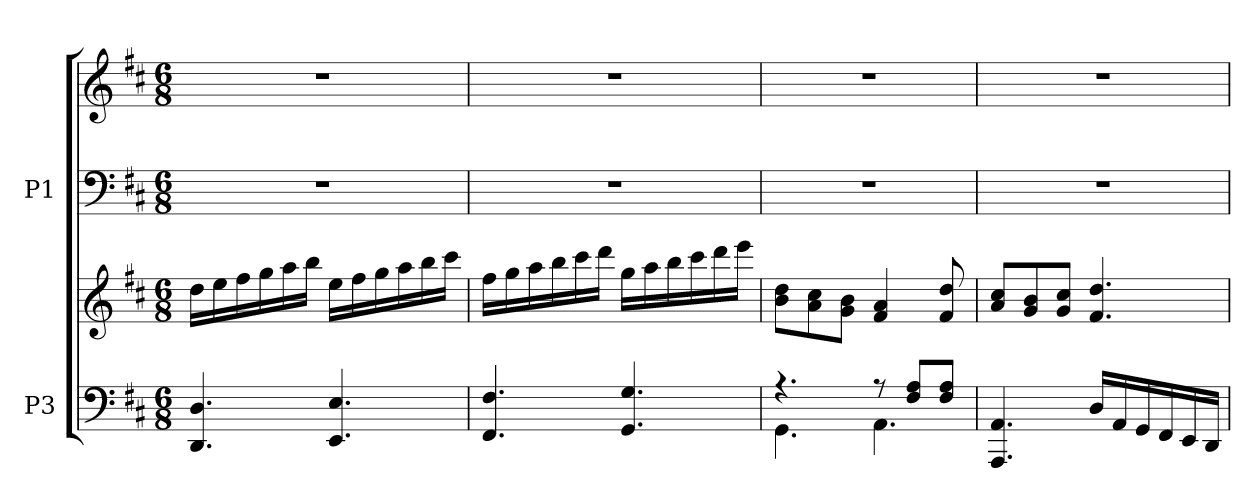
**kern	**kern	**kern	**kern
*part2	*part2	*part1	*part1
*staff4	*staff3	*staff2	*staff1
*I"P3	*	*I"P1	*
!!LO:PB:g=z
*clefF4	*clefG2	*clefF4	*clefG2
*k[f#c#]	*k[f#c#]	*k[f#c#]	*k[f#c#]
*D:	*D:	*D:	*D:
*M6/8	*M6/8	*M6/8	*M6/8
*MM92	*MM92	*MM92	*MM92
=1	=1	=1	=1
!	!	!LO:N:vis=1	!LO:N:vis=1
4.DDi/ 4.Di	16ddi\LL	2.r	2.r
.	16eei\	.	.
.	16ff#i\	.	.
.	16ggi\	.	.
.	16aai\	.	.
.	16bbi\JJ	.	.
4.EEi/ 4.Ei	16eei\LL	.	.
.	16ff#i\	.	.
.	16ggi\	.	.
.	16aai\	.	.
.	16bbi\	.	.
.	16ccc#i\JJ	.	.
=2	=2	=2	=2
!	!	!LO:N:vis=1	!LO:N:vis=1
4.FF#i/ 4.F#i	16ff#i\LL	2.r	2.r
.	16ggi\	.	.
.	16aai\	.	.
.	16bbi\	.	.
.	16ccc#i\	.	.
.	16dddi\JJ	.	.
4.GGi/ 4.Gi	16ggi\LL	.	.
.	16aai\	.	.
.	16bbi\	.	.
.	16ccc#i\	.	.
.	16dddi\	.	.
.	16eeei\JJ	.	.
=3	=3	=3	=3
*^	*	*	*
!	!	!	!LO:N:vis=1	!LO:N:vis=1
4.r	4.GGi\	8bi\ 8ddiL	2.r	2.r
.	.	8ai\ 8cc#i	.	.
.	.	8gi\ 8biJ	.	.
8r	4.AAi\	4f#i/ 4ai	.	.
8F#i/ 8AiL	.	.	.	.
8F#i/ 8AiJ	.	8f#i/ 8ddi	.	.
*v	*v	*	*	*
=4	=4	=4	=4
!	!	!LO:N:vis=1	!LO:N:vis=1
4.AAAi/ 4.AAi	8ai/ 8cc#iL	2.r	2.r
.	8gi/ 8bi	.	.
.	8gi/ 8cc#iJ	.	.
16Di/LL	4.f#i/ 4.ddi	.	.
16AAi/	.	.	.
16GGi/	.	.	.
16FF#i/	.	.	.
16EEi/	.	.	.
16DDi/JJ	.	.	.
=	=	=	=
*-	*-	*-	*-
